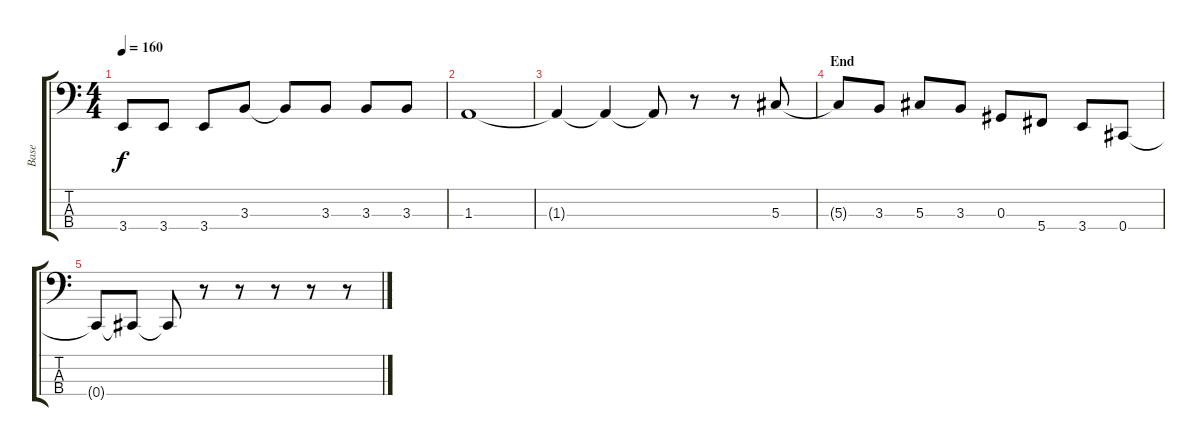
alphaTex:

\track ("Base" "Base") {instrument electricbasspick}
\staff {score tabs}
\tuning (Gb2 Db2 Ab1 Db1) {hide}
\ts (4 4)
\tempo 160
\clef f4
\ks c
3.4{t}.8{dy f} 3.4.8 3.4.8 3.3.8 3.3{t}.8 3.3.8 3.3.8 3.3.8 |
1.3.1 |
1.3{t}.4 1.3{t}.4 1.3{t}.8 r.8 r.8 5.3.8 |
\section ("" "End")
5.3{t}.8 3.3.8 5.3.8 3.3.8 0.3.8 5.4.8 3.4.8 0.4.8 |
0.4{t}.8 0.4{t}.8 0.4{t}.8 r.8 r.8 r.8 r.8 r.8
